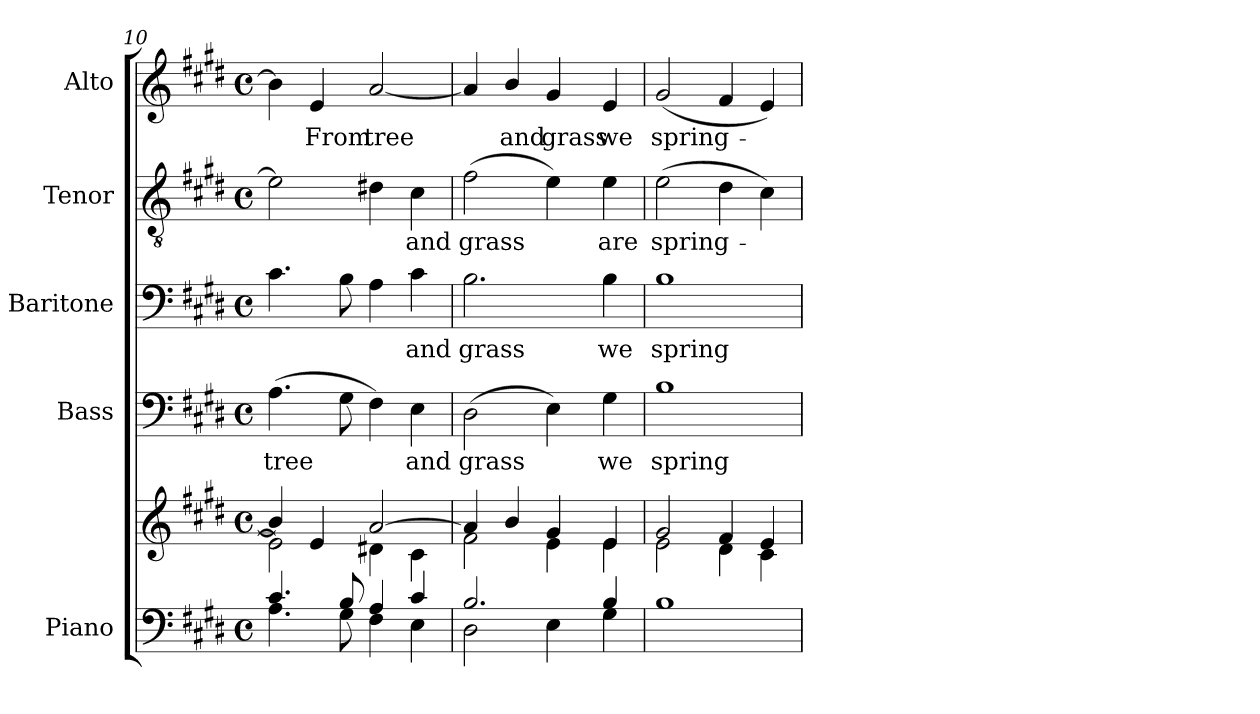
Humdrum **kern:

**kern	**kern	**kern	**text	**kern	**text	**kern	**text	**kern	**text
*part5	*part5	*part4	*part4	*part3	*part3	*part2	*part2	*part1	*part1
*staff6	*staff5	*staff4	*staff4	*staff3	*staff3	*staff2	*staff2	*staff1	*staff1
*I"Piano	*	*I"Bass	*	*I"Baritone	*	*I"Tenor	*	*I"Alto	*
*I'Pno.	*	*I'B.	*	*I'Bar.	*	*I'T.	*	*I'A.	*
*clefF4	*clefG2	*clefF4	*	*clefF4	*	*clefGv2	*	*clefG2	*
*	*	*	*	*	*	*ITrd7c12	*	*	*
*k[f#c#g#d#]	*k[f#c#g#d#]	*k[f#c#g#d#]	*	*k[f#c#g#d#]	*	*k[f#c#g#d#]	*	*k[f#c#g#d#]	*
*E:	*E:	*E:	*	*E:	*	*E:	*	*E:	*
*M4/4	*M4/4	*M4/4	*	*M4/4	*	*M4/4	*	*M4/4	*
*met(c)	*met(c)	*met(c)	*	*met(c)	*	*met(c)	*	*met(c)	*
=10	=10	=10	=10	=10	=10	=10	=10	=10	=10
*^	*^	*	*	*	*	*	*	*	*
!	!	!	!	!	!LO:LY:b:color=#000000	!	!	!	!	!	!
4.c#i/	4.Ai\	4bi/]	2ei\]	(4.Ai\	tree	4.c#i\	.	2Ei\]	.	4bi\]	.
!	!	!	!	!	!	!	!	!	!	!	!LO:LY:b:color=#000000
.	.	4ei/	.	.	.	.	.	.	.	4ei/	From
8Bi/	8G#i\	.	.	8G#i\	.	8Bi\	.	.	.	.	.
!	!	!	!	!	!	!	!	!	!	!	!LO:LY:b:color=#000000
4Ai/	4F#i\	[2ai/	4d#Xi\	4F#i\)	.	4Ai\	.	4D#Xi\	.	[2ai/	tree
!	!	!	!	!	!LO:LY:b:color=#000000	!	!	!	!	!	!
!	!	!	!	!	!	!	!LO:LY:b:color=#000000	!	!	!	!
!	!	!	!	!	!	!	!	!	!LO:LY:b:color=#000000	!	!
4c#i/	4Ei\	.	4c#i\	4Ei\	and	4c#i\	and	4C#i\	and	.	.
=11	=11	=11	=11	=11	=11	=11	=11	=11	=11	=11	=11
!	!	!	!	!	!LO:LY:b:color=#000000	!	!	!	!	!	!
!	!	!	!	!	!	!	!LO:LY:b:color=#000000	!	!	!	!
!	!	!	!	!	!	!	!	!	!LO:LY:b:color=#000000	!	!
2.Bi/	2D#i\	4ai/]	2f#i\	(2D#i\	grass	2.Bi\	grass	(2F#i\	grass	4ai/]	.
!	!	!	!	!	!	!	!	!	!	!	!LO:LY:b:color=#000000
.	.	4bi/	.	.	.	.	.	.	.	4bi/	and
!	!	!	!	!	!	!	!	!	!	!	!LO:LY:b:color=#000000
.	4Ei\	4g#i/	4ei\	4Ei\)	.	.	.	4Ei\)	.	4g#i/	grass
!	!	!	!	!	!LO:LY:b:color=#000000	!	!	!	!	!	!
!	!	!	!	!	!	!	!LO:LY:b:color=#000000	!	!	!	!
!	!	!	!	!	!	!	!	!	!LO:LY:b:color=#000000	!	!
!	!	!	!	!	!	!	!	!	!	!	!LO:LY:b:color=#000000
4Bi/	4G#i\	4ei/	4ei\	4G#i\	we	4Bi\	we	4Ei\	are	4ei/	we
*v	*v	*	*	*	*	*	*	*	*	*	*
!!LO:PB:g=z
=12	=12	=12	=12	=12	=12	=12	=12	=12	=12	=12
*^	*	*	*	*	*	*	*	*	*	*
!	!	!	!	!	!LO:LY:b:color=#000000	!	!	!	!	!	!
*v	*v	*	*	*	*	*	*	*	*	*	*
*^	*	*	*	*	*	*	*	*	*	*
!	!	!	!	!	!	!	!LO:LY:b:color=#000000	!	!	!	!
*v	*v	*	*	*	*	*	*	*	*	*	*
*^	*	*	*	*	*	*	*	*	*	*
!	!	!	!	!	!	!	!	!	!LO:LY:b:color=#000000	!	!
*v	*v	*	*	*	*	*	*	*	*	*	*
*^	*	*	*	*	*	*	*	*	*	*
!	!	!	!	!	!	!	!	!	!	!	!LO:LY:b:color=#000000
*v	*v	*	*	*	*	*	*	*	*	*	*
1Bi	2g#i/	2ei\	1Bi	spring-	1Bi	spring-	(2Ei\	spring-	(2g#i/	spring-
.	4f#i/	4d#i\	.	.	.	.	4D#i\	.	4f#i/	.
.	4ei/	4c#i\	.	.	.	.	4C#i\)	.	4ei/)	.
*	*v	*v	*	*	*	*	*	*	*	*
=	=	=	=	=	=	=	=	=	=
*-	*-	*-	*-	*-	*-	*-	*-	*-	*-
